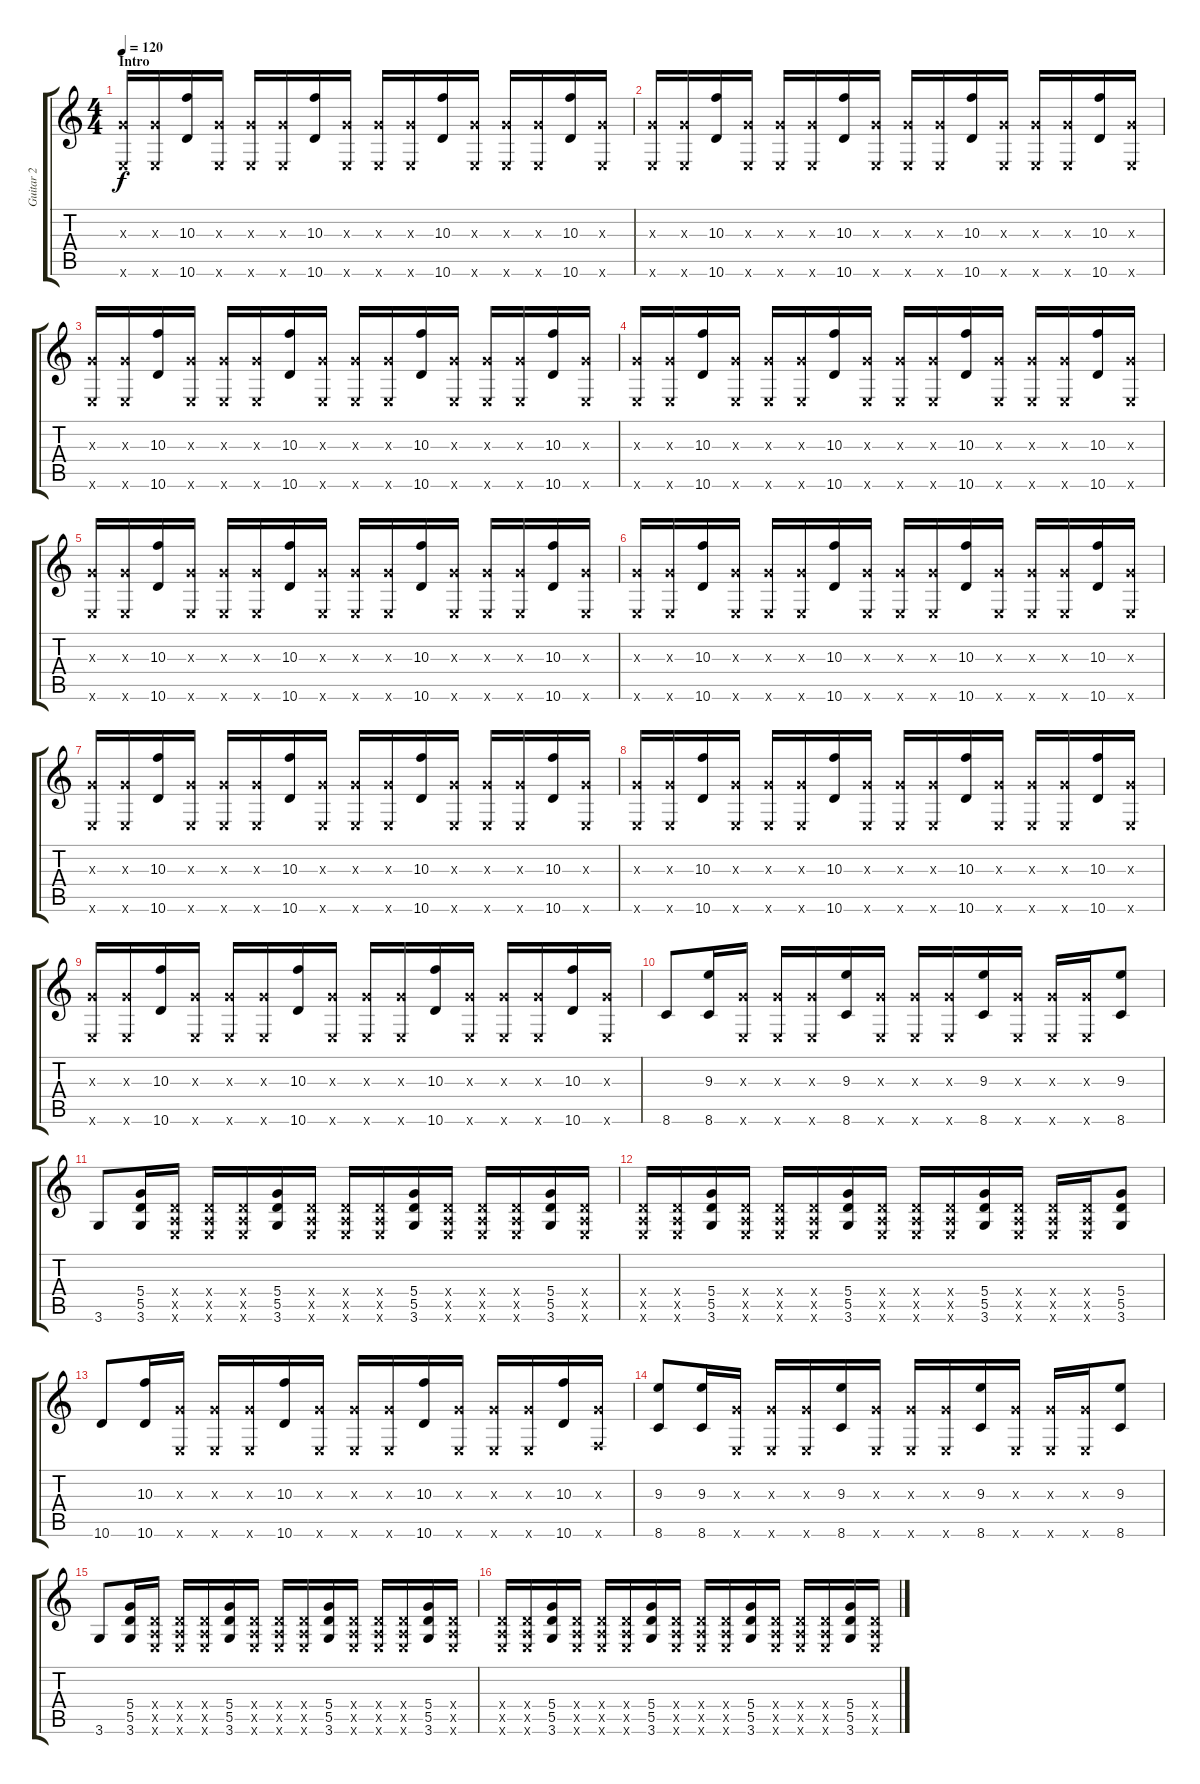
\track ("Guitar 2" "Guitar 2") {instrument acousticguitarnylon}
\staff {score tabs}
\tuning (E4 B3 G3 D3 A2 E2) {hide}
\ts (4 4)
\section ("" "Intro")
\tempo 120
\clef g2
\ks c
(0.3{x} 0.6{x}).16{dy f instrument acousticguitarnylon} (0.3{x} 0.6{x}).16 (10.3 10.6).16 (0.3{x} 0.6{x}).16 (0.3{x} 0.6{x}).16 (0.3{x} 0.6{x}).16 (10.3 10.6).16 (0.3{x} 0.6{x}).16 (0.3{x} 0.6{x}).16 (0.3{x} 0.6{x}).16 (10.3 10.6).16 (0.3{x} 0.6{x}).16 (0.3{x} 0.6{x}).16 (0.3{x} 0.6{x}).16 (10.3 10.6).16 (0.3{x} 0.6{x}).16 |
(0.3{x} 0.6{x}).16 (0.3{x} 0.6{x}).16 (10.3 10.6).16 (0.3{x} 0.6{x}).16 (0.3{x} 0.6{x}).16 (0.3{x} 0.6{x}).16 (10.3 10.6).16 (0.3{x} 0.6{x}).16 (0.3{x} 0.6{x}).16 (0.3{x} 0.6{x}).16 (10.3 10.6).16 (0.3{x} 0.6{x}).16 (0.3{x} 0.6{x}).16 (0.3{x} 0.6{x}).16 (10.3 10.6).16 (0.3{x} 0.6{x}).16 |
(0.3{x} 0.6{x}).16 (0.3{x} 0.6{x}).16 (10.3 10.6).16 (0.3{x} 0.6{x}).16 (0.3{x} 0.6{x}).16 (0.3{x} 0.6{x}).16 (10.3 10.6).16 (0.3{x} 0.6{x}).16 (0.3{x} 0.6{x}).16 (0.3{x} 0.6{x}).16 (10.3 10.6).16 (0.3{x} 0.6{x}).16 (0.3{x} 0.6{x}).16 (0.3{x} 0.6{x}).16 (10.3 10.6).16 (0.3{x} 0.6{x}).16 |
(0.3{x} 0.6{x}).16 (0.3{x} 0.6{x}).16 (10.3 10.6).16 (0.3{x} 0.6{x}).16 (0.3{x} 0.6{x}).16 (0.3{x} 0.6{x}).16 (10.3 10.6).16 (0.3{x} 0.6{x}).16 (0.3{x} 0.6{x}).16 (0.3{x} 0.6{x}).16 (10.3 10.6).16 (0.3{x} 0.6{x}).16 (0.3{x} 0.6{x}).16 (0.3{x} 0.6{x}).16 (10.3 10.6).16 (0.3{x} 0.6{x}).16 |
(0.3{x} 0.6{x}).16 (0.3{x} 0.6{x}).16 (10.3 10.6).16 (0.3{x} 0.6{x}).16 (0.3{x} 0.6{x}).16 (0.3{x} 0.6{x}).16 (10.3 10.6).16 (0.3{x} 0.6{x}).16 (0.3{x} 0.6{x}).16 (0.3{x} 0.6{x}).16 (10.3 10.6).16 (0.3{x} 0.6{x}).16 (0.3{x} 0.6{x}).16 (0.3{x} 0.6{x}).16 (10.3 10.6).16 (0.3{x} 0.6{x}).16 |
(0.3{x} 0.6{x}).16 (0.3{x} 0.6{x}).16 (10.3 10.6).16 (0.3{x} 0.6{x}).16 (0.3{x} 0.6{x}).16 (0.3{x} 0.6{x}).16 (10.3 10.6).16 (0.3{x} 0.6{x}).16 (0.3{x} 0.6{x}).16 (0.3{x} 0.6{x}).16 (10.3 10.6).16 (0.3{x} 0.6{x}).16 (0.3{x} 0.6{x}).16 (0.3{x} 0.6{x}).16 (10.3 10.6).16 (0.3{x} 0.6{x}).16 |
(0.3{x} 0.6{x}).16 (0.3{x} 0.6{x}).16 (10.3 10.6).16 (0.3{x} 0.6{x}).16 (0.3{x} 0.6{x}).16 (0.3{x} 0.6{x}).16 (10.3 10.6).16 (0.3{x} 0.6{x}).16 (0.3{x} 0.6{x}).16 (0.3{x} 0.6{x}).16 (10.3 10.6).16 (0.3{x} 0.6{x}).16 (0.3{x} 0.6{x}).16 (0.3{x} 0.6{x}).16 (10.3 10.6).16 (0.3{x} 0.6{x}).16 |
(0.3{x} 0.6{x}).16 (0.3{x} 0.6{x}).16 (10.3 10.6).16 (0.3{x} 0.6{x}).16 (0.3{x} 0.6{x}).16 (0.3{x} 0.6{x}).16 (10.3 10.6).16 (0.3{x} 0.6{x}).16 (0.3{x} 0.6{x}).16 (0.3{x} 0.6{x}).16 (10.3 10.6).16 (0.3{x} 0.6{x}).16 (0.3{x} 0.6{x}).16 (0.3{x} 0.6{x}).16 (10.3 10.6).16 (0.3{x} 0.6{x}).16 |
(0.3{x} 0.6{x}).16 (0.3{x} 0.6{x}).16 (10.3 10.6).16 (0.3{x} 0.6{x}).16 (0.3{x} 0.6{x}).16 (0.3{x} 0.6{x}).16 (10.3 10.6).16 (0.3{x} 0.6{x}).16 (0.3{x} 0.6{x}).16 (0.3{x} 0.6{x}).16 (10.3 10.6).16 (0.3{x} 0.6{x}).16 (0.3{x} 0.6{x}).16 (0.3{x} 0.6{x}).16 (10.3 10.6).16 (0.3{x} 0.6{x}).16 |
8.6.8 (9.3 8.6).16 (0.3{x} 0.6{x}).16 (0.3{x} 0.6{x}).16 (0.3{x} 0.6{x}).16 (9.3 8.6).16 (0.3{x} 0.6{x}).16 (0.3{x} 0.6{x}).16 (0.3{x} 0.6{x}).16 (9.3 8.6).16 (0.3{x} 0.6{x}).16 (0.3{x} 0.6{x}).16 (0.3{x} 0.6{x}).16 (9.3 8.6).8 |
3.6.8 (5.4 5.5 3.6).16 (0.4{x} 0.5{x} 0.6{x}).16 (0.4{x} 0.5{x} 0.6{x}).16 (0.4{x} 0.5{x} 0.6{x}).16 (5.4 5.5 3.6).16 (0.4{x} 0.5{x} 0.6{x}).16 (0.4{x} 0.5{x} 0.6{x}).16 (0.4{x} 0.5{x} 0.6{x}).16 (5.4 5.5 3.6).16 (0.4{x} 0.5{x} 0.6{x}).16 (0.4{x} 0.5{x} 0.6{x}).16 (0.4{x} 0.5{x} 0.6{x}).16 (5.4 5.5 3.6).16 (0.4{x} 0.5{x} 0.6{x}).16 |
(0.4{x} 0.5{x} 0.6{x}).16 (0.4{x} 0.5{x} 0.6{x}).16 (5.4 5.5 3.6).16 (0.4{x} 0.5{x} 0.6{x}).16 (0.4{x} 0.5{x} 0.6{x}).16 (0.4{x} 0.5{x} 0.6{x}).16 (5.4 5.5 3.6).16 (0.4{x} 0.5{x} 0.6{x}).16 (0.4{x} 0.5{x} 0.6{x}).16 (0.4{x} 0.5{x} 0.6{x}).16 (5.4 5.5 3.6).16 (0.4{x} 0.5{x} 0.6{x}).16 (0.4{x} 0.5{x} 0.6{x}).16 (0.4{x} 0.5{x} 0.6{x}).16 (5.4 5.5 3.6).8 |
10.6.8 (10.3 10.6).16 (0.3{x} 0.6{x}).16 (0.3{x} 0.6{x}).16 (0.3{x} 0.6{x}).16 (10.3 10.6).16 (0.3{x} 0.6{x}).16 (0.3{x} 0.6{x}).16 (0.3{x} 0.6{x}).16 (10.3 10.6).16 (0.3{x} 0.6{x}).16 (0.3{x} 0.6{x}).16 (0.3{x} 0.6{x}).16 (10.3 10.6).16 (0.3{x} 1.6{x}).16 |
(9.3 8.6).8 (9.3 8.6).16 (0.3{x} 0.6{x}).16 (0.3{x} 0.6{x}).16 (0.3{x} 0.6{x}).16 (9.3 8.6).16 (0.3{x} 0.6{x}).16 (0.3{x} 0.6{x}).16 (0.3{x} 0.6{x}).16 (9.3 8.6).16 (0.3{x} 0.6{x}).16 (0.3{x} 0.6{x}).16 (0.3{x} 0.6{x}).16 (9.3 8.6).8 |
3.6.8 (5.4 5.5 3.6).16 (0.4{x} 0.5{x} 0.6{x}).16 (0.4{x} 0.5{x} 0.6{x}).16 (0.4{x} 0.5{x} 0.6{x}).16 (5.4 5.5 3.6).16 (0.4{x} 0.5{x} 0.6{x}).16 (0.4{x} 0.5{x} 0.6{x}).16 (0.4{x} 0.5{x} 0.6{x}).16 (5.4 5.5 3.6).16 (0.4{x} 0.5{x} 0.6{x}).16 (0.4{x} 0.5{x} 0.6{x}).16 (0.4{x} 0.5{x} 0.6{x}).16 (5.4 5.5 3.6).16 (0.4{x} 0.5{x} 0.6{x}).16 |
(0.4{x} 0.5{x} 0.6{x}).16 (0.4{x} 0.5{x} 0.6{x}).16 (5.4 5.5 3.6).16 (0.4{x} 0.5{x} 0.6{x}).16 (0.4{x} 0.5{x} 0.6{x}).16 (0.4{x} 0.5{x} 0.6{x}).16 (5.4 5.5 3.6).16 (0.4{x} 0.5{x} 0.6{x}).16 (0.4{x} 0.5{x} 0.6{x}).16 (0.4{x} 0.5{x} 0.6{x}).16 (5.4 5.5 3.6).16 (0.4{x} 0.5{x} 0.6{x}).16 (0.4{x} 0.5{x} 0.6{x}).16 (0.4{x} 0.5{x} 0.6{x}).16 (5.4 5.5 3.6).16 (0.4{x} 0.5{x} 0.6{x}).16
